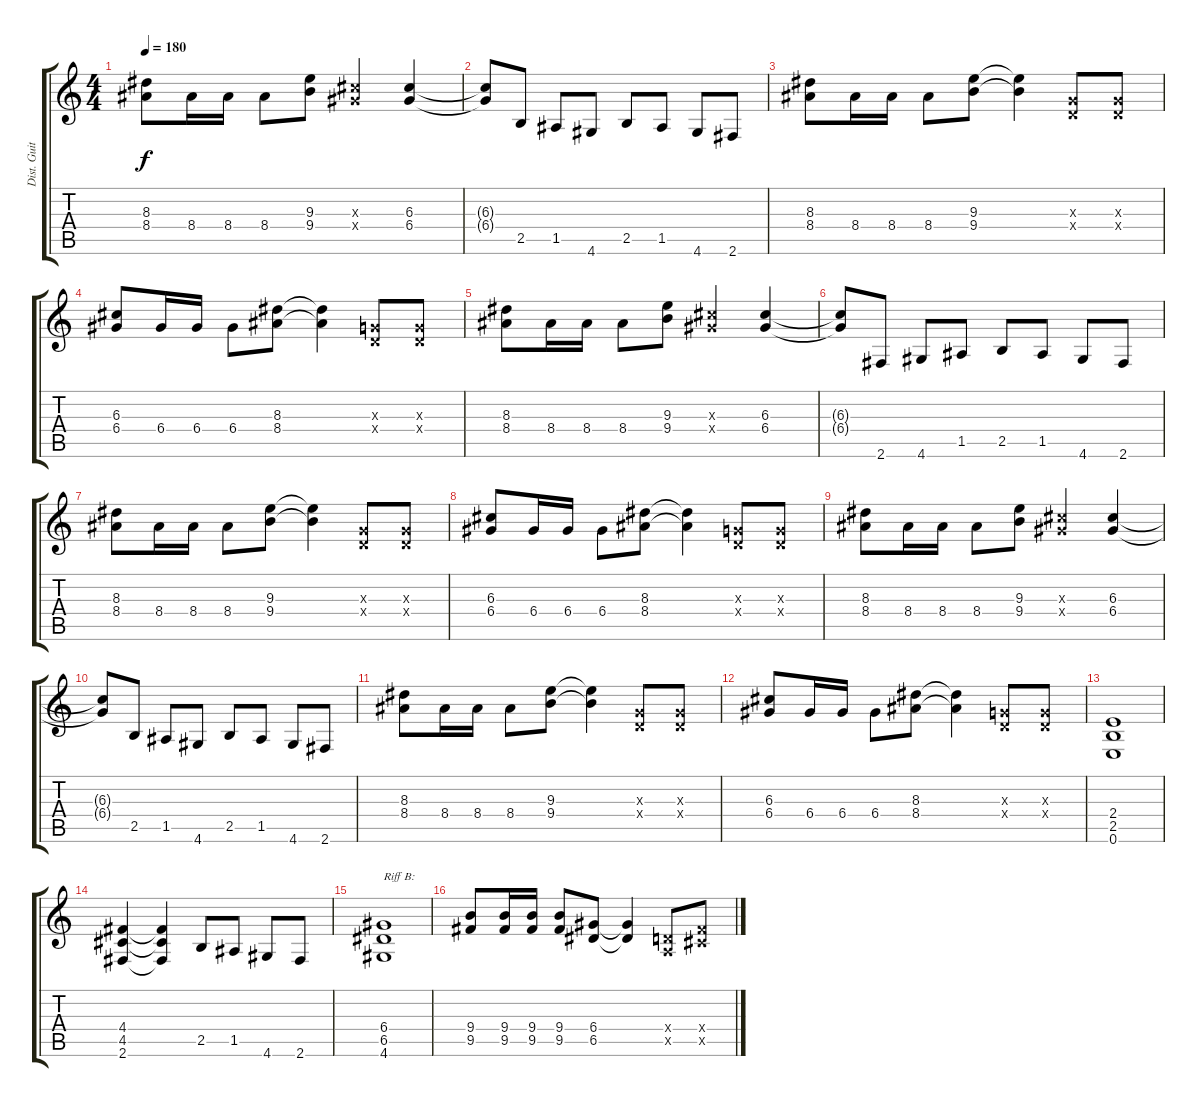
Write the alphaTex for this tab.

\track ("Dist. Guitar 1" "Dist. Guit") {instrument overdrivenguitar}
\staff {score tabs}
\tuning (E4 B3 G3 D3 A2 E2) {hide}
\ts (4 4)
\tempo 180
\clef g2
\ks c
(8.3 8.4).8{dy f} 8.4.16 8.4.16 8.4.8 (9.3 9.4).8 (6.3{x} 6.4{x}).4 (6.3 6.4).4 |
(6.3{t} 6.4{t}).8 2.5.8 1.5.8 4.6.8 2.5.8 1.5.8 4.6.8 2.6.8 |
(8.3 8.4).8 8.4.16 8.4.16 8.4.8 (9.3 9.4).8 (9.3{t} 9.4{t}).4 (0.3{x} 0.4{x}).8 (0.3{x} 0.4{x}).8 |
(6.3 6.4).8 6.4.16 6.4.16 6.4.8 (8.3 8.4).8 (8.3{t} 8.4{t}).4 (0.3{x} 0.4{x}).8 (0.3{x} 0.4{x}).8 |
(8.3 8.4).8 8.4.16 8.4.16 8.4.8 (9.3 9.4).8 (6.3{x} 6.4{x}).4 (6.3 6.4).4 |
(6.3{t} 6.4{t}).8 2.6.8 4.6.8 1.5.8 2.5.8 1.5.8 4.6.8 2.6.8 |
(8.3 8.4).8 8.4.16 8.4.16 8.4.8 (9.3 9.4).8 (9.3{t} 9.4{t}).4 (0.3{x} 0.4{x}).8 (0.3{x} 0.4{x}).8 |
(6.3 6.4).8 6.4.16 6.4.16 6.4.8 (8.3 8.4).8 (8.3{t} 8.4{t}).4 (0.3{x} 0.4{x}).8 (0.3{x} 0.4{x}).8 |
(8.3 8.4).8 8.4.16 8.4.16 8.4.8 (9.3 9.4).8 (6.3{x} 6.4{x}).4 (6.3 6.4).4 |
(6.3{t} 6.4{t}).8 2.5.8 1.5.8 4.6.8 2.5.8 1.5.8 4.6.8 2.6.8 |
(8.3 8.4).8 8.4.16 8.4.16 8.4.8 (9.3 9.4).8 (9.3{t} 9.4{t}).4 (0.3{x} 0.4{x}).8 (0.3{x} 0.4{x}).8 |
(6.3 6.4).8 6.4.16 6.4.16 6.4.8 (8.3 8.4).8 (8.3{t} 8.4{t}).4 (0.3{x} 0.4{x}).8 (0.3{x} 0.4{x}).8 |
(2.4 2.5 0.6).1 |
(4.4 4.5 2.6).4 (4.4{t} 4.5{t} 2.6{t}).4 2.5.8 1.5.8 4.6.8 2.6.8 |
(6.4 6.5 4.6).1{txt "Riff B:"} |
(9.4 9.5).8 (9.4 9.5).16 (9.4 9.5).16 (9.4 9.5).8 (6.4 6.5).8 (6.4{t} 6.5{t}).4 (0.4{x} 0.5{x}).8 (4.4{x} 4.5{x}).8
